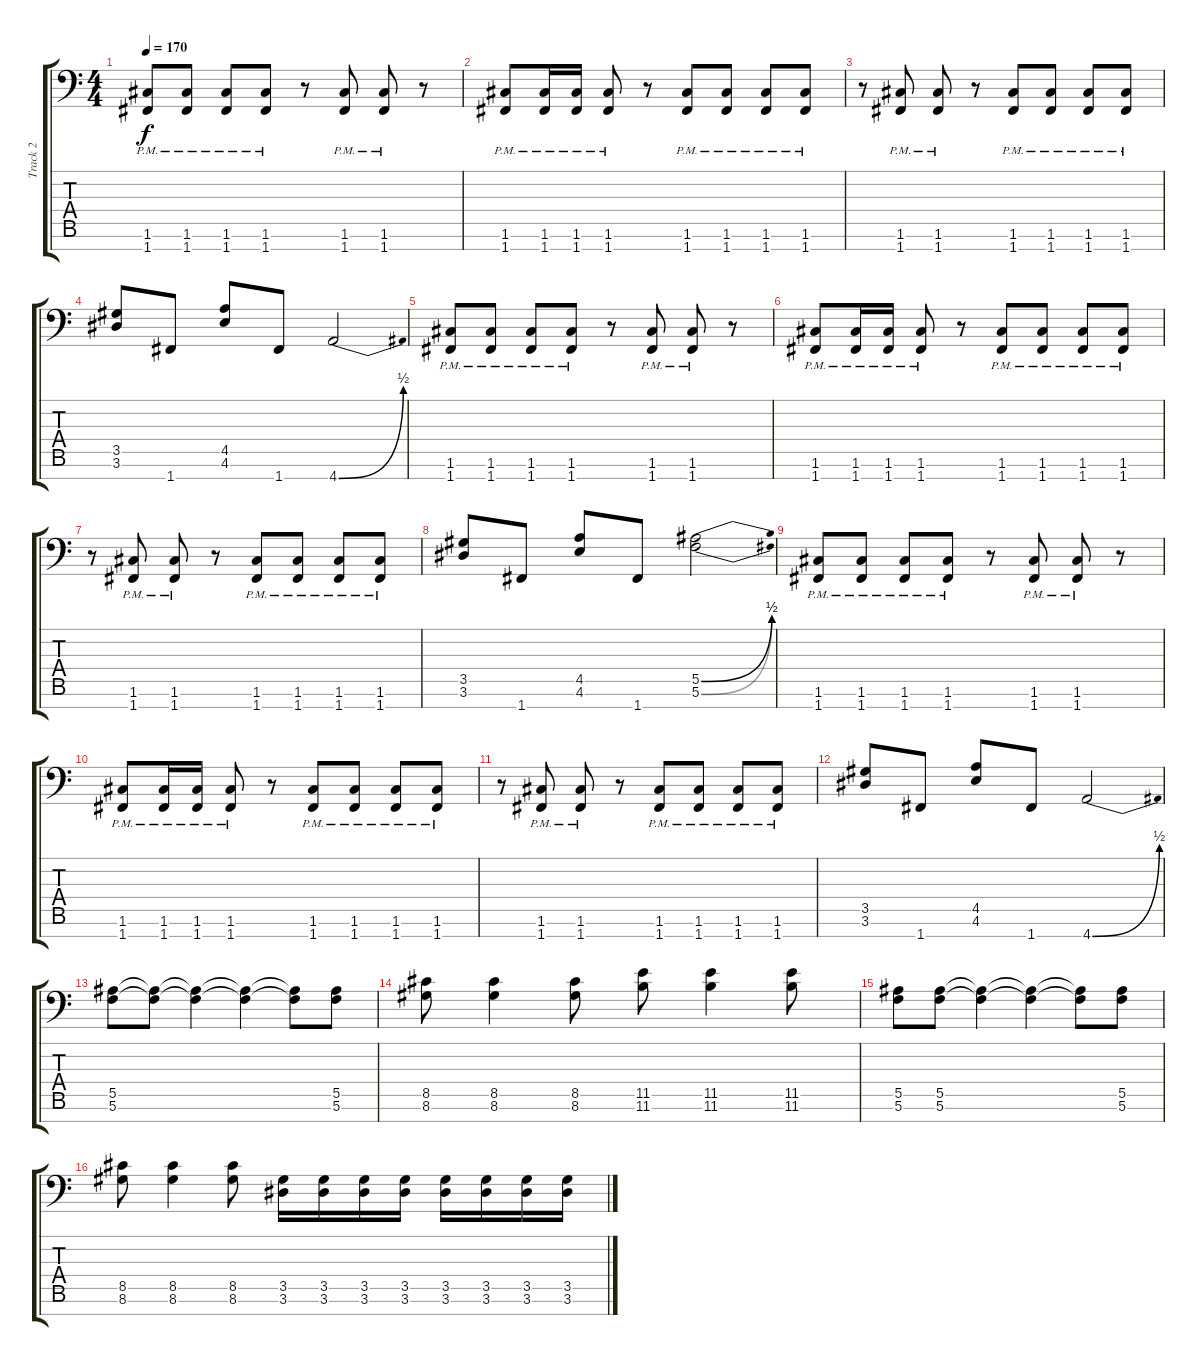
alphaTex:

\track ("Track 2" "Track 2") {instrument overdrivenguitar}
\staff {score tabs}
\tuning (C4 G3 Eb3 Bb2 F2 C2 F1) {hide}
\ts (4 4)
\tempo 170
\clef f4
\ks c
(1.6{pm} 1.7{pm}).8{dy f} (1.6{pm} 1.7{pm}).8 (1.6{pm} 1.7{pm}).8 (1.6{pm} 1.7{pm}).8 r.8 (1.6{pm} 1.7{pm}).8 (1.6{pm} 1.7{pm}).8 r.8 |
(1.6{pm} 1.7{pm}).8 (1.6{pm} 1.7{pm}).16 (1.6{pm} 1.7{pm}).16 (1.6{pm} 1.7{pm}).8 r.8 (1.6{pm} 1.7{pm}).8 (1.6{pm} 1.7{pm}).8 (1.6{pm} 1.7{pm}).8 (1.6{pm} 1.7{pm}).8 |
r.8 (1.6{pm} 1.7{pm}).8 (1.6{pm} 1.7{pm}).8 r.8 (1.6{pm} 1.7{pm}).8 (1.6{pm} 1.7{pm}).8 (1.6{pm} 1.7{pm}).8 (1.6{pm} 1.7{pm}).8 |
(3.5 3.6).8 1.7.8 (4.5 4.6).8 1.7.8 4.7{be (bend 0 0 60 2)}.2 |
(1.6{pm} 1.7{pm}).8 (1.6{pm} 1.7{pm}).8 (1.6{pm} 1.7{pm}).8 (1.6{pm} 1.7{pm}).8 r.8 (1.6{pm} 1.7{pm}).8 (1.6{pm} 1.7{pm}).8 r.8 |
(1.6{pm} 1.7{pm}).8 (1.6{pm} 1.7{pm}).16 (1.6{pm} 1.7{pm}).16 (1.6{pm} 1.7{pm}).8 r.8 (1.6{pm} 1.7{pm}).8 (1.6{pm} 1.7{pm}).8 (1.6{pm} 1.7{pm}).8 (1.6{pm} 1.7{pm}).8 |
r.8 (1.6{pm} 1.7{pm}).8 (1.6{pm} 1.7{pm}).8 r.8 (1.6{pm} 1.7{pm}).8 (1.6{pm} 1.7{pm}).8 (1.6{pm} 1.7{pm}).8 (1.6{pm} 1.7{pm}).8 |
(3.5 3.6).8 1.7.8 (4.5 4.6).8 1.7.8 (5.5{be (bend 0 0 60 2)} 5.6{be (bend 0 0 60 2)}).2 |
(1.6{pm} 1.7{pm}).8 (1.6{pm} 1.7{pm}).8 (1.6{pm} 1.7{pm}).8 (1.6{pm} 1.7{pm}).8 r.8 (1.6{pm} 1.7{pm}).8 (1.6{pm} 1.7{pm}).8 r.8 |
(1.6{pm} 1.7{pm}).8 (1.6{pm} 1.7{pm}).16 (1.6{pm} 1.7{pm}).16 (1.6{pm} 1.7{pm}).8 r.8 (1.6{pm} 1.7{pm}).8 (1.6{pm} 1.7{pm}).8 (1.6{pm} 1.7{pm}).8 (1.6{pm} 1.7{pm}).8 |
r.8 (1.6{pm} 1.7{pm}).8 (1.6{pm} 1.7{pm}).8 r.8 (1.6{pm} 1.7{pm}).8 (1.6{pm} 1.7{pm}).8 (1.6{pm} 1.7{pm}).8 (1.6{pm} 1.7{pm}).8 |
(3.5 3.6).8 1.7.8 (4.5 4.6).8 1.7.8 4.7{be (bend 0 0 60 2)}.2 |
(5.5 5.6).8 (5.5{t} 5.6{t}).8 (5.5{t} 5.6{t}).4 (5.5{t} 5.6{t}).4 (5.5{t} 5.6{t}).8 (5.5 5.6).8 |
(8.5 8.6).8 (8.5 8.6).4 (8.5 8.6).8 (11.5 11.6).8 (11.5 11.6).4 (11.5 11.6).8 |
(5.5 5.6).8 (5.5 5.6).8 (5.5{t} 5.6{t}).4 (5.5{t} 5.6{t}).4 (5.5{t} 5.6{t}).8 (5.5 5.6).8 |
(8.5 8.6).8 (8.5 8.6).4 (8.5 8.6).8 (3.5 3.6).16 (3.5 3.6).16 (3.5 3.6).16 (3.5 3.6).16 (3.5 3.6).16 (3.5 3.6).16 (3.5 3.6).16 (3.5 3.6).16
